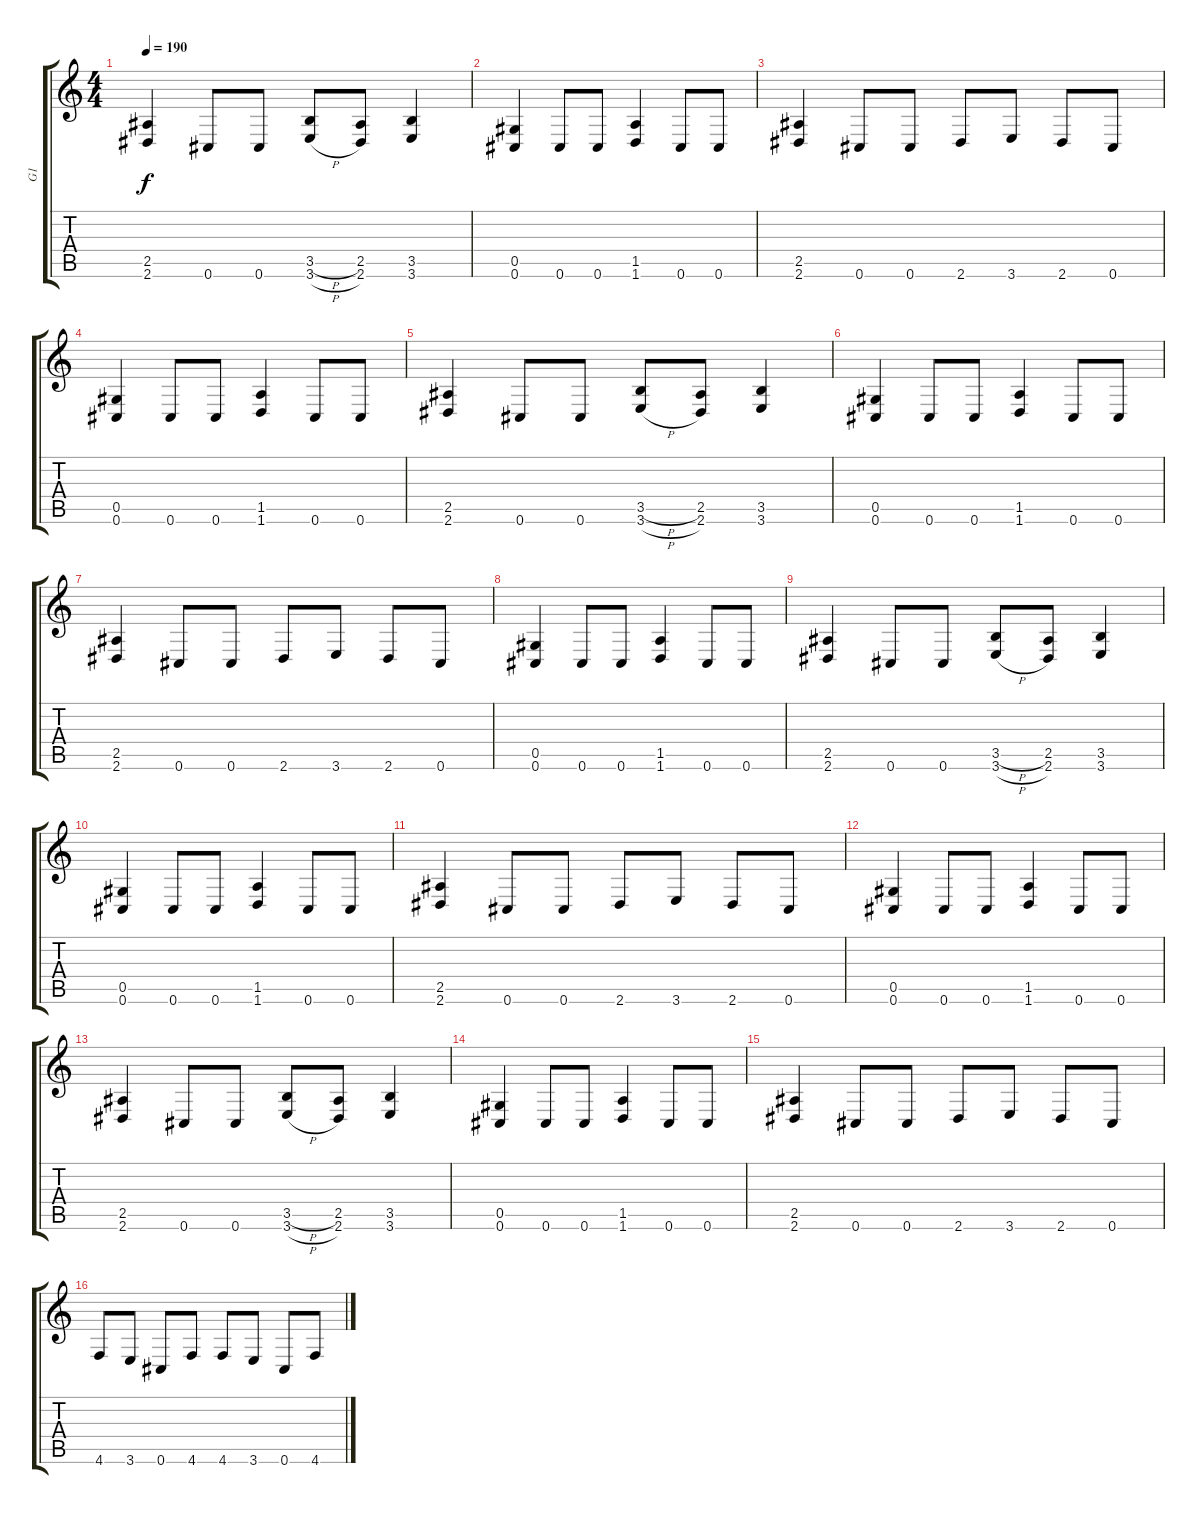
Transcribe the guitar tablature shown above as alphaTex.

\track ("G1" "G1") {instrument distortionguitar}
\staff {score tabs}
\tuning (Eb4 Bb3 Gb3 Db3 Ab2 Db2) {hide}
\ts (4 4)
\tempo 190
\clef g2
\ks c
(2.5 2.6).4{dy f} 0.6.8 0.6.8 (3.5{h} 3.6{h}).8 (2.5 2.6).8 (3.5 3.6).4 |
(0.5 0.6).4 0.6.8 0.6.8 (1.5 1.6).4 0.6.8 0.6.8 |
(2.5 2.6).4 0.6.8 0.6.8 2.6.8 3.6.8 2.6.8 0.6.8 |
(0.5 0.6).4 0.6.8 0.6.8 (1.5 1.6).4 0.6.8 0.6.8 |
(2.5 2.6).4 0.6.8 0.6.8 (3.5{h} 3.6{h}).8 (2.5 2.6).8 (3.5 3.6).4 |
(0.5 0.6).4 0.6.8 0.6.8 (1.5 1.6).4 0.6.8 0.6.8 |
(2.5 2.6).4 0.6.8 0.6.8 2.6.8 3.6.8 2.6.8 0.6.8 |
(0.5 0.6).4 0.6.8 0.6.8 (1.5 1.6).4 0.6.8 0.6.8 |
(2.5 2.6).4 0.6.8 0.6.8 (3.5{h} 3.6{h}).8 (2.5 2.6).8 (3.5 3.6).4 |
(0.5 0.6).4 0.6.8 0.6.8 (1.5 1.6).4 0.6.8 0.6.8 |
(2.5 2.6).4 0.6.8 0.6.8 2.6.8 3.6.8 2.6.8 0.6.8 |
(0.5 0.6).4 0.6.8 0.6.8 (1.5 1.6).4 0.6.8 0.6.8 |
(2.5 2.6).4 0.6.8 0.6.8 (3.5{h} 3.6{h}).8 (2.5 2.6).8 (3.5 3.6).4 |
(0.5 0.6).4 0.6.8 0.6.8 (1.5 1.6).4 0.6.8 0.6.8 |
(2.5 2.6).4 0.6.8 0.6.8 2.6.8 3.6.8 2.6.8 0.6.8 |
4.6.8 3.6.8 0.6.8 4.6.8 4.6.8 3.6.8 0.6.8 4.6.8
